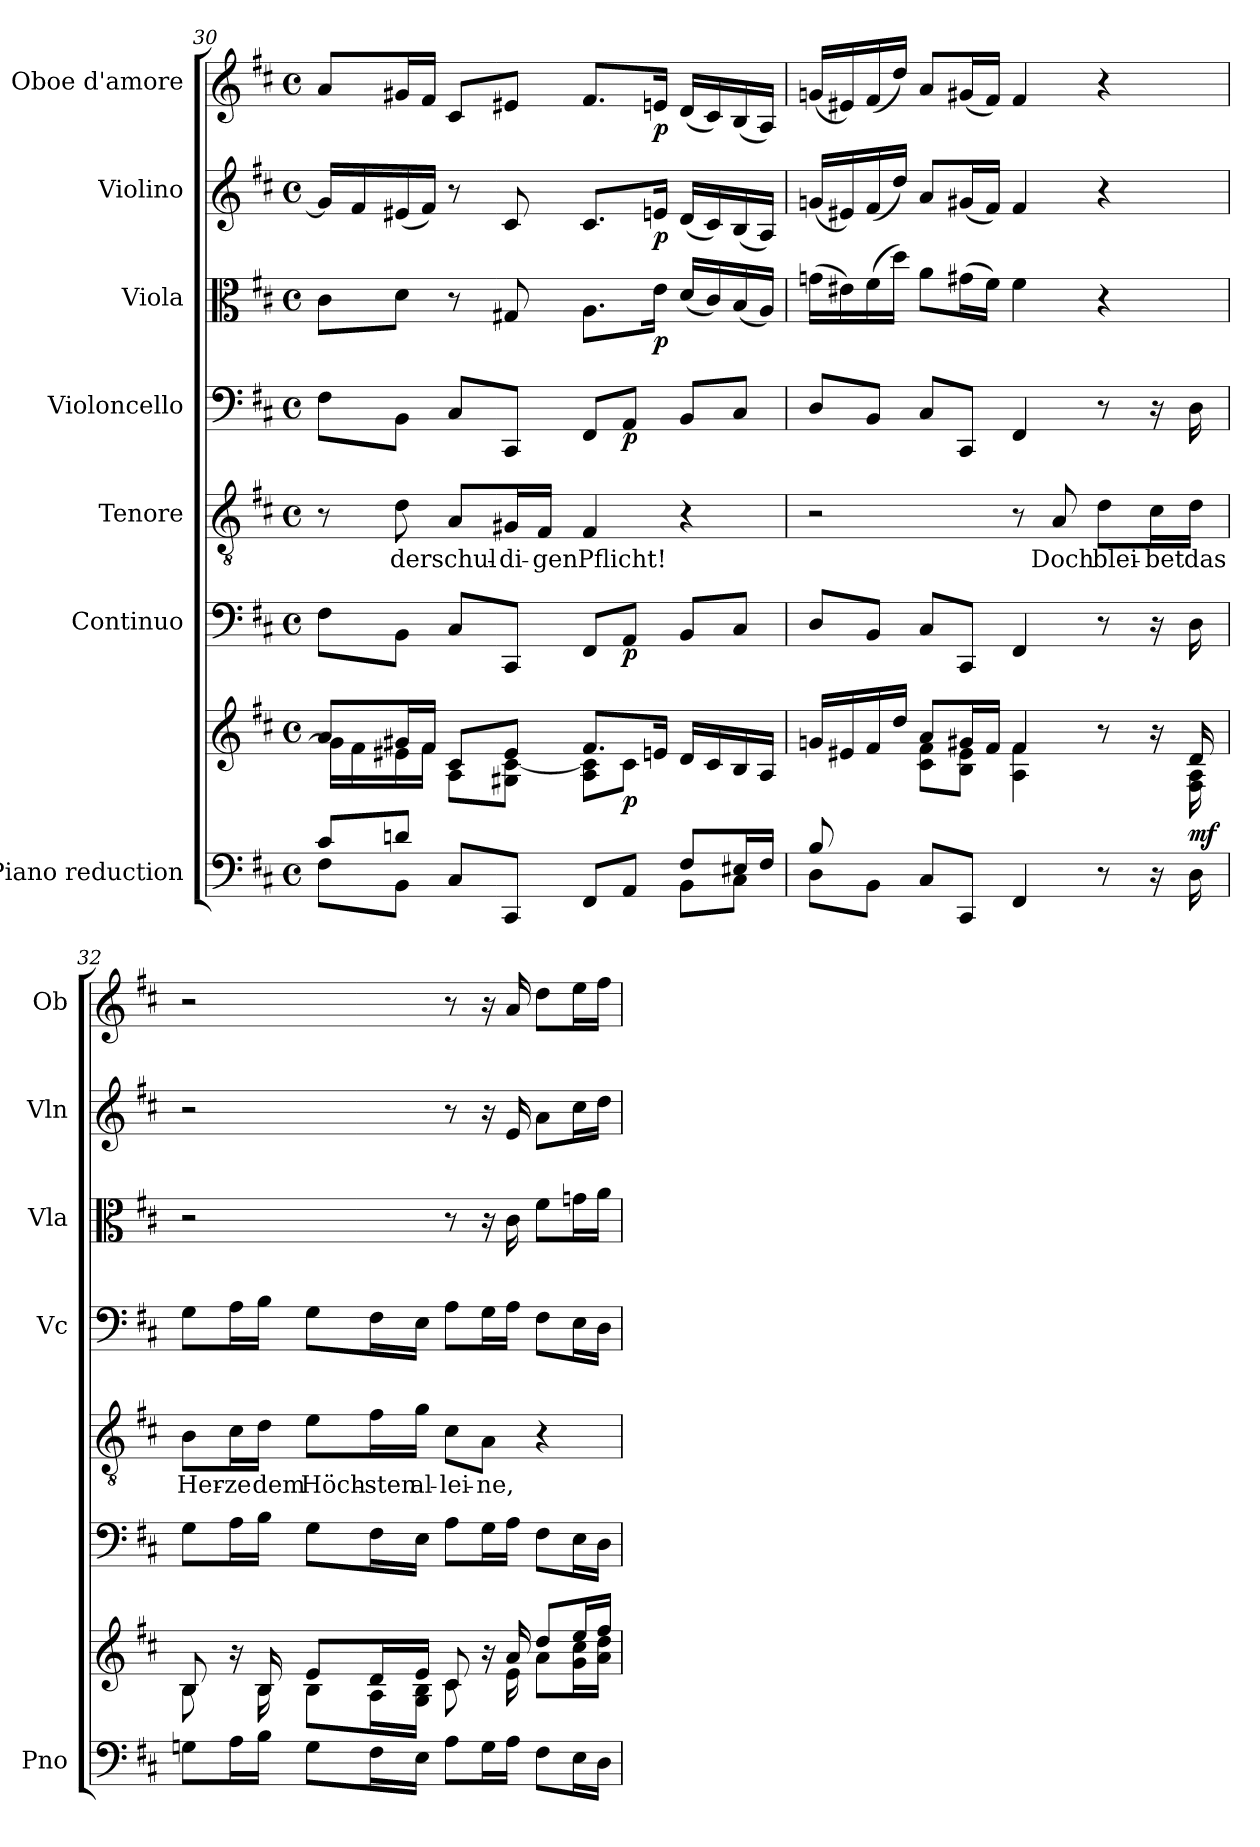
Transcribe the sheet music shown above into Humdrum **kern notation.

**kern	**kern	**dynam	**kern	**dynam	**kern	**text	**kern	**dynam	**kern	**dynam	**kern	**dynam	**kern	**dynam
*part7	*part7	*part7	*part6	*part6	*part5	*part5	*part4	*part4	*part3	*part3	*part2	*part2	*part1	*part1
*staff8	*staff7	*staff7/8	*staff6	*staff6	*staff5	*staff5	*staff4	*staff4	*staff3	*staff3	*staff2	*staff2	*staff1	*staff1
*I"Piano reduction	*	*	*I"Continuo	*	*I"Tenore	*	*I"Violoncello	*	*I"Viola	*	*I"Violino	*	*I"Oboe d'amore	*
*I'Pno	*	*	*	*	*	*	*I'Vc	*	*I'Vla	*	*I'Vln	*	*I'Ob	*
*clefF4	*clefG2	*	*clefF4	*	*clefGv2	*	*clefF4	*	*clefC3	*	*clefG2	*	*clefG2	*
*	*	*	*ITrd7c12	*	*	*	*	*	*	*	*	*	*	*
*k[f#c#]	*k[f#c#]	*	*k[f#c#]	*	*k[f#c#]	*	*k[f#c#]	*	*k[f#c#]	*	*k[f#c#]	*	*k[f#c#]	*
*M4/4	*M4/4	*	*M4/4	*	*M4/4	*	*M4/4	*	*M4/4	*	*M4/4	*	*M4/4	*
*met(c)	*met(c)	*	*met(c)	*	*met(c)	*	*met(c)	*	*met(c)	*	*met(c)	*	*met(c)	*
=30	=30	=30	=30	=30	=30	=30	=30	=30	=30	=30	=30	=30	=30	=30
*^	*^	*	*	*	*	*	*	*	*	*	*	*	*	*
8c#/L	8F#\L	8a/L	16g#\LL]	.	8FF#\L	.	8r	.	8F#\L	.	8c#\L	.	16g#/LL]	.	8a/L	.
.	.	.	16f#\	.	.	.	.	.	.	.	.	.	16f#/	.	.	.
!	!	!	!	!	!	!	!	!LO:LY:b	!	!	!	!	!	!	!	!
8dn/J	8BB\J	16g#X/L	16e#X\	.	8BBB\J	.	8d\	der	8BB\J	.	8d\J	.	(16e#X/	.	16g#X/L	.
.	.	16f#/JJ	16f#\JJ	.	.	.	.	.	.	.	.	.	16f#/JJ)	.	16f#/JJ	.
!	!	!	!	!	!	!	!	!LO:LY:b	!	!	!	!	!	!	!	!
8C#/L	4ryy	8c#/L	8A\L	.	8CC#/L	.	8A/L	schul-	8C#/L	.	8r	.	8r	.	8c#/L	.
!	!	!	!	!	!	!	!	!LO:LY:b	!	!	!	!	!	!	!	!
8CC#/J	.	8e#/J	8G#X\ [8c#\J	.	8CCC#/J	.	16G#X/L	-di-	8CC#/J	.	8G#X/	.	8c#/	.	8e#X/J	.
!	!	!	!	!	!	!	!	!LO:LY:b	!	!	!	!	!	!	!	!
.	.	.	.	.	.	.	16F#/JJ	-gen	.	.	.	.	.	.	.	.
!	!	!	!	!	!	!	!	!LO:LY:b	!	!	!	!	!	!	!	!
8FF#/L	4ryy	8.f#/L	8A\ 8c#\]L	.	8FFF#/L	.	4F#/	Pflicht!	8FF#/L	.	8.A\L	.	8.c#/L	.	8.f#/L	.
!	!	!	!	!LO:DY:b	!	!LO:DY:b	!	!	!	!LO:DY:b	!	!	!	!	!	!
8AA/J	.	.	8c#\J	p	8AAA/J	p	.	.	8AA/J	p	.	.	.	.	.	.
!	!	!	!	!	!	!	!	!	!	!	!	!LO:DY:b	!	!LO:DY:b	!	!LO:DY:b
.	.	16en/Jk	.	.	.	.	.	.	.	.	16e\Jk	p	16en/Jk	p	16en/Jk	p
8F#/L	8BB\L	16d/LL	4ryy	.	8BBB/L	.	4r	.	8BB/L	.	(16d/LL	.	(16d/LL	.	(16d/LL	.
.	.	16c#/	.	.	.	.	.	.	.	.	16c#/)	.	16c#/)	.	16c#/)	.
16E#X/L	8C#\J	16B/	.	.	8CC#/J	.	.	.	8C#/J	.	(16B/	.	(16B/	.	(16B/	.
16F#/JJ	.	16A/JJ	.	.	.	.	.	.	.	.	16A/JJ)	.	16A/JJ)	.	16A/JJ)	.
=31	=31	=31	=31	=31	=31	=31	=31	=31	=31	=31	=31	=31	=31	=31	=31	=31
8B/L	8D\L	16gn/LL	8ryy	.	8DD/L	.	2r	.	8D/L	.	(16gn\LL	.	(16gn/LL	.	(16gn/LL	.
.	.	16e#X/	.	.	.	.	.	.	.	.	16e#X\)	.	16e#X/)	.	16e#X/)	.
2..ryy	8BB\J	16f#/	16d\L	.	8BBB/J	.	.	.	8BB/J	.	(16f#\	.	(16f#/	.	(16f#/	.
.	.	16dd/JJ	16f#\ 16b\JJ	.	.	.	.	.	.	.	16dd\JJ)	.	16dd/JJ)	.	16dd/JJ)	.
.	8C#/L	8a/L	8c#\ 8f#\L	.	8CC#/L	.	.	.	8C#/L	.	8a\L	.	8a/L	.	8a/L	.
.	8CC#/J	16g#X/L	8B\ 8e#\J	.	8CCC#/J	.	.	.	8CC#/J	.	(16g#X\L	.	(16g#X/L	.	(16g#X/L	.
.	.	16f#/JJ	.	.	.	.	.	.	.	.	16f#\JJ)	.	16f#/JJ)	.	16f#/JJ)	.
.	4FF#/	4f#/	4A\ 4f#\	.	4FFF#/	.	8r	.	4FF#/	.	4f#\	.	4f#/	.	4f#/	.
!	!	!	!	!	!	!	!	!LO:LY:b	!	!	!	!	!	!	!	!
.	.	.	.	.	.	.	8A/	Doch	.	.	.	.	.	.	.	.
!	!	!	!	!	!	!	!	!LO:LY:b	!	!	!	!	!	!	!	!
.	8r	8r	8ryy	.	8r	.	8d\L	blei-	8r	.	4r	.	4r	.	4r	.
!	!	!	!	!	!	!	!	!LO:LY:b	!	!	!	!	!	!	!	!
.	16r	16r	16ryy	.	16r	.	16c#\L	-bet	16r	.	.	.	.	.	.	.
!	!	!	!	!LO:DY:b	!	!	!	!LO:LY:b	!	!	!	!	!	!	!	!
.	16D\	16d/	16F#\ 16A\	mf	16DD\	.	16d\JJ	das	16D\	.	.	.	.	.	.	.
!!LO:PB:g=z
=32	=32	=32	=32	=32	=32	=32	=32	=32	=32	=32	=32	=32	=32	=32	=32	=32
!	!	!	!	!	!	!	!	!LO:LY:b	!	!	!	!	!	!	!	!
*v	*v	*	*	*	*	*	*	*	*	*	*	*	*	*	*	*
8Gn\L	8B/	8B\	.	8GG\L	.	8B\L	Her-	8G\L	.	2r	.	2r	.	2r	.
!	!	!	!	!	!	!	!LO:LY:b	!	!	!	!	!	!	!	!
16A\L	16r	16ryy	.	16AA\L	.	16c#\L	-ze	16A\L	.	.	.	.	.	.	.
!	!	!	!	!	!	!	!LO:LY:b	!	!	!	!	!	!	!	!
16B\JJ	16B/	16B\	.	16BB\JJ	.	16d\JJ	dem	16B\JJ	.	.	.	.	.	.	.
!	!	!	!	!	!	!	!LO:LY:b	!	!	!	!	!	!	!	!
8G\L	8e/L	8B\L	.	8GG\L	.	8e\L	Höch-	8G\L	.	.	.	.	.	.	.
!	!	!	!	!	!	!	!LO:LY:b	!	!	!	!	!	!	!	!
16F#\L	16d/L	16A\L	.	16FF#\L	.	16f#\L	-sten	16F#\L	.	.	.	.	.	.	.
!	!	!	!	!	!	!	!LO:LY:b	!	!	!	!	!	!	!	!
16E\JJ	16e/JJ	16G\ 16B\JJ	.	16EE\JJ	.	16g\JJ	al-	16E\JJ	.	.	.	.	.	.	.
!	!	!	!	!	!	!	!LO:LY:b	!	!	!	!	!	!	!	!
8A\L	8c#/	8c#\	.	8AA\L	.	8c#\L	-lei-	8A\L	.	8r	.	8r	.	8r	.
!	!	!	!	!	!	!	!LO:LY:b	!	!	!	!	!	!	!	!
16G\L	16r	16ryy	.	16GG\L	.	8A\J	-ne,	16G\L	.	16r	.	16r	.	16r	.
16A\JJ	16a/	16e\	.	16AA\JJ	.	.	.	16A\JJ	.	16c#\	.	16e/	.	16a/	.
8F#\L	8dd/L	8a\L	.	8FF#\L	.	4r	.	8F#\L	.	8f#\L	.	8a\L	.	8dd\L	.
16E\L	16ee/L	16g\ 16cc#\L	.	16EE\L	.	.	.	16E\L	.	16gn\L	.	16cc#\L	.	16ee\L	.
16D\JJ	16ff#/JJ	16a\ 16dd\JJ	.	16DD\JJ	.	.	.	16D\JJ	.	16a\JJ	.	16dd\JJ	.	16ff#\JJ	.
*	*v	*v	*	*	*	*	*	*	*	*	*	*	*	*	*
=	=	=	=	=	=	=	=	=	=	=	=	=	=	=
*-	*-	*-	*-	*-	*-	*-	*-	*-	*-	*-	*-	*-	*-	*-
